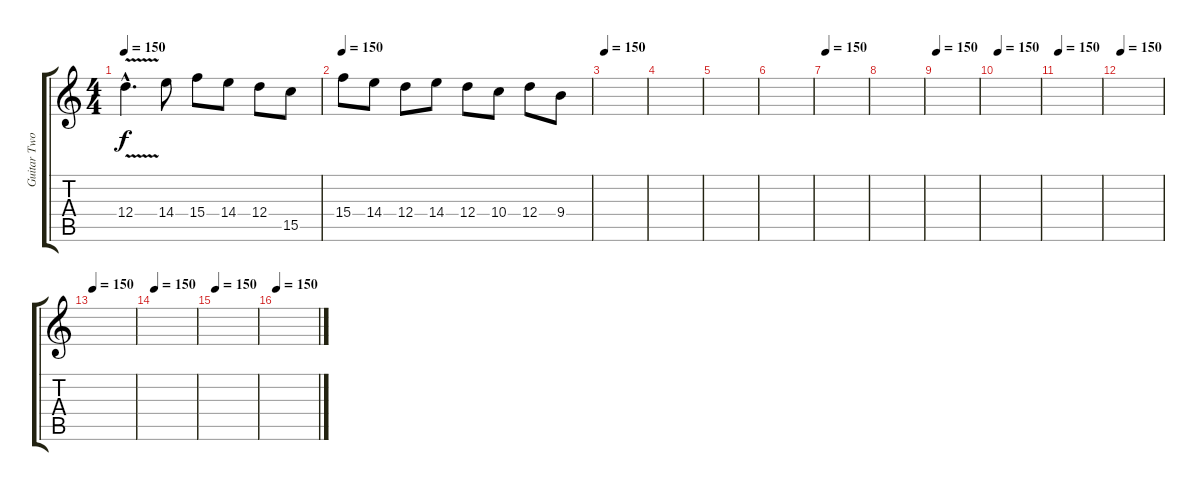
\track ("Guitar Two" "Guitar Two") {instrument overdrivenguitar}
\staff {score tabs}
\tuning (E4 B3 G3 D3 A2 E2) {hide}
\ts (4 4)
\tempo 150
\clef g2
\ks c
12.4{v hac}.4{d dy f} 14.4.8 15.4.8 14.4.8 12.4.8 15.5.8 |
\tempo 150
15.4.8 14.4.8 12.4.8 14.4.8 12.4.8 10.4.8 12.4.8 9.4.8 |
\tempo 150
|
|
|
|
\tempo 150
|
|
\tempo 150
|
\tempo 150
|
\tempo 150
|
\tempo 150
|
\tempo 150
|
\tempo 150
|
\tempo 150
|
\tempo 150
